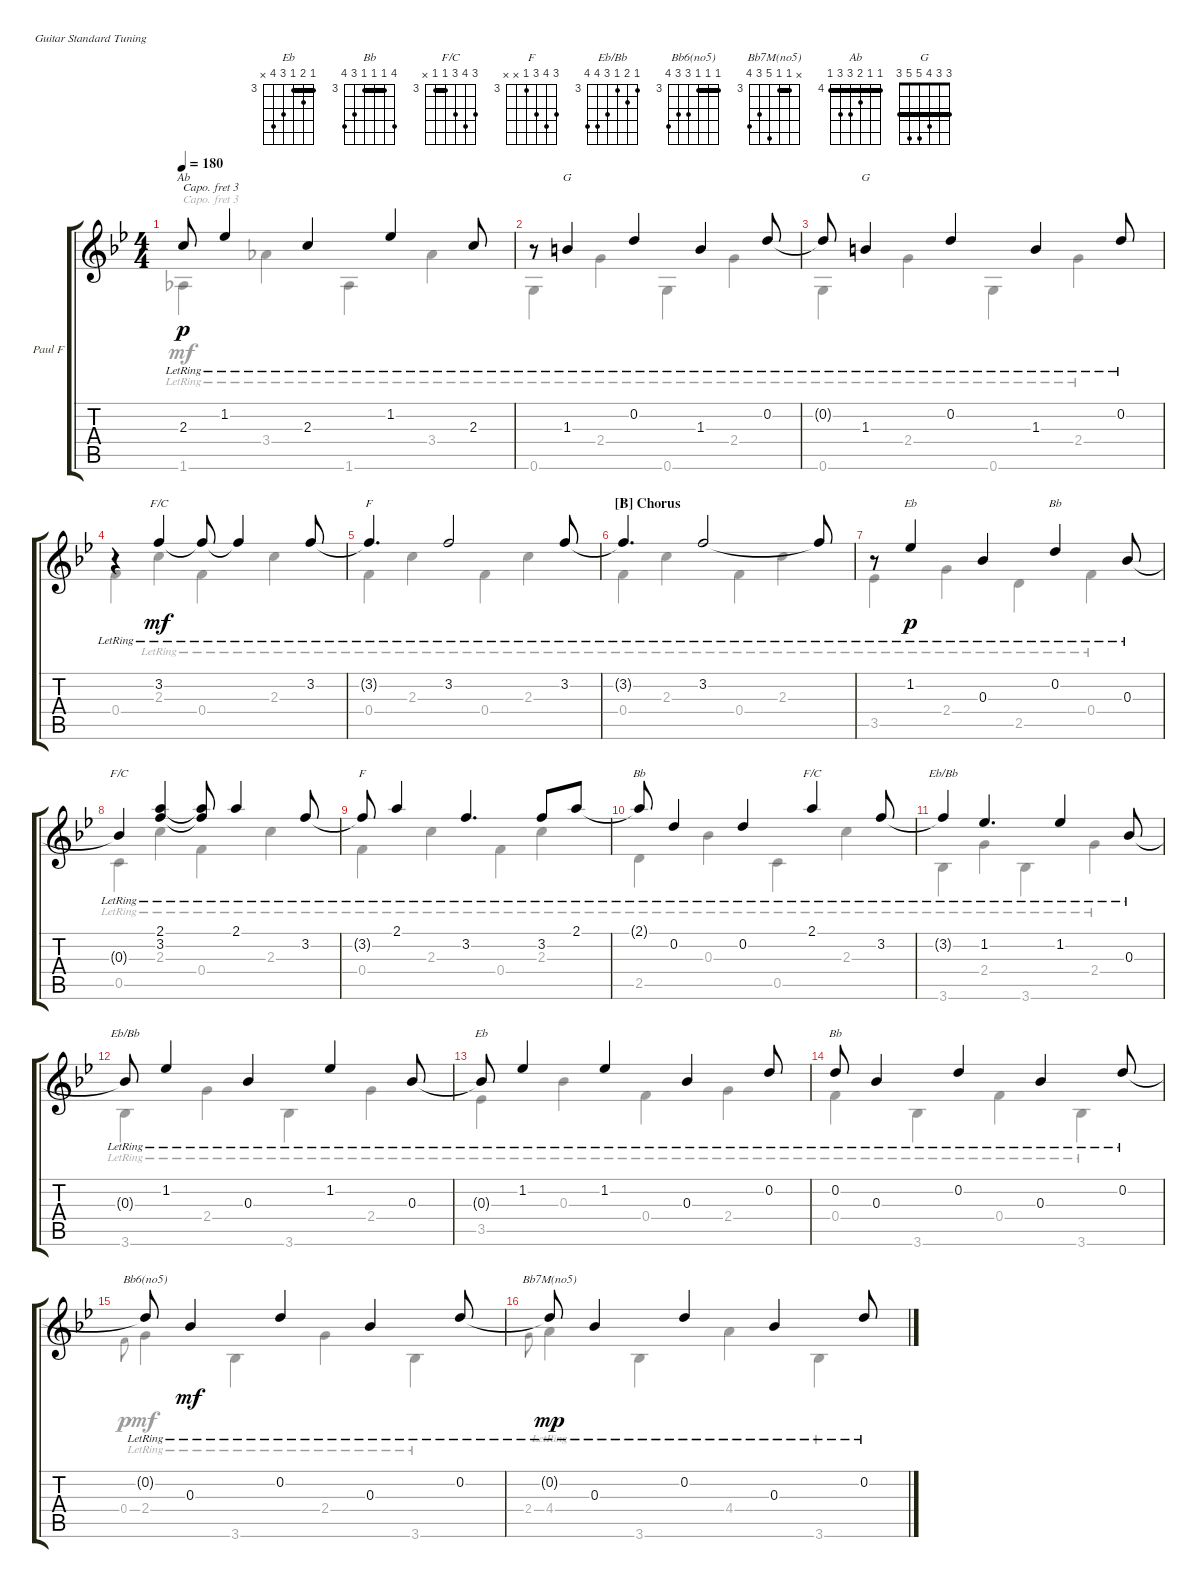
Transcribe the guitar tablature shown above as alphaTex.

\defaultSystemsLayout 4
\bracketExtendMode groupsimilarinstruments
\firstSystemTrackNameOrientation horizontal
\otherSystemsTrackNameOrientation horizontal
\track ("Paul's Fingerpicking" "Paul F") {instrument acousticguitarsteel}
\staff {score tabs}
\capo 3
\tuning (E4 B3 G3 D3 A2 E2)
\chord ("Eb" 3 4 3 5 6 x) {firstfret 3 barre 3}
\chord ("Bb" 6 3 3 3 5 6) {firstfret 3 barre (3 3)}
\chord ("F/C" 5 6 5 3 3 x) {firstfret 3 barre 3}
\chord ("F" 5 6 5 3 x x) {firstfret 3}
\chord ("Eb/Bb" 3 4 3 5 6 6) {firstfret 3}
\chord ("Bb6(no5)" 3 3 3 5 5 6) {firstfret 3 barre (3 3)}
\chord ("Bb7M(no5)" x 3 3 7 5 6) {firstfret 3 barre 3}
\chord ("Ab" 4 4 5 6 6 4) {firstfret 4 barre (4 4)}
\chord ("G" 3 3 4 5 5 3) {barre (3 3)}
\voice
\ts (4 4)
\tempo 180
\clef g2
\ks bb
2.3{lr t}.8{ch "Ab" dy p} 1.2{lr}.4 2.3{lr}.4 1.2{lr}.4 2.3{lr}.8 |
r.8 1.3{lr}.4{ch "G"} 0.2{lr}.4 1.3{lr}.4 0.2{lr}.8 |
0.2{lr t}.8 1.3{lr}.4{ch "G"} 0.2{lr}.4 1.3{lr}.4 0.2{lr}.8 |
r.4 3.2{lr}.4{ch "F/C" dy mf} 3.2{lr t}.8 3.2{lr t}.4 3.2{lr}.8 |
3.2{lr t}.4{d ch "F"} 3.2{lr}.2 3.2{lr}.8 |
\section ("B" "Chorus")
3.2{lr t}.4{d ch "F"} 3.2{lr}.2 3.2{lr t}.8 |
r.8 1.2{lr}.4{ch "Eb" dy p} 0.3{lr}.4 0.2{lr}.4{ch "Bb"} 0.3{lr}.8 |
0.3{lr t}.4{ch "F/C"} (2.1{lr} 3.2{lr}).4 (2.1{lr t} 3.2{lr t}).8 2.1{lr}.4 3.2{lr}.8 |
3.2{lr t}.8{ch "F"} 2.1{lr}.4 3.2{lr}.4{d} 3.2{lr}.8 2.1{lr}.8 |
2.1{lr t}.8{ch "Bb"} 0.2{lr}.4 0.2{lr}.4 2.1{lr}.4{ch "F/C"} 3.2{lr}.8 |
3.2{lr t}.4{ch "Eb/Bb"} 1.2{lr}.4{d} 1.2{lr}.4 0.3{lr}.8 |
0.3{lr t}.8{ch "Eb/Bb"} 1.2{lr}.4 0.3{lr}.4 1.2{lr}.4 0.3{lr}.8 |
0.3{lr t}.8{ch "Eb"} 1.2{lr}.4 1.2{lr}.4 0.3{lr}.4 0.2{lr}.8 |
0.2{lr}.8{ch "Bb"} 0.3{lr}.4 0.2{lr}.4 0.3{lr}.4 0.2{lr}.8 |
0.2{lr t}.8{ch "Bb6(no5)"} 0.3{lr}.4{dy mf} 0.2{lr}.4 0.3{lr}.4 0.2{lr}.8 |
0.2{lr t}.8{ch "Bb7M(no5)" dy mp} 0.3{lr}.4 0.2{lr}.4 0.3{lr}.4 0.2{lr}.8
\voice
\clef g2
\ottava regular
\simile none
\ks bb
1.6{lr}.4{dy mf} 3.4{lr}.4 1.6{lr}.4 3.4{lr}.4 |
0.6{lr}.4 2.4{lr}.4 0.6{lr}.4 2.4{lr}.4 |
0.6{lr}.4 2.4{lr}.4 0.6{lr}.4 2.4{lr}.4 |
0.4.4 2.3{lr}.4 0.4{lr}.4 2.3{lr}.4 |
0.4{lr}.4 2.3{lr}.4 0.4{lr}.4 2.3{lr}.4 |
0.4{lr}.4 2.3{lr}.4 0.4{lr}.4 2.3{lr}.4 |
3.5{lr}.4 2.4{lr}.4 2.5{lr}.4 0.4{lr}.4 |
0.5{lr}.4 2.3{lr}.4 0.4{lr}.4 2.3{lr}.4 |
0.4{lr}.4 2.3{lr}.4 0.4{lr}.4 2.3{lr}.4 |
2.5{lr}.4 0.3{lr}.4 0.5{lr}.4 2.3{lr}.4 |
3.6{lr}.4 2.4{lr}.4 3.6{lr}.4 2.4{lr}.4 |
3.6{lr}.4 2.4{lr}.4 3.6{lr}.4 2.4{lr}.4 |
3.5{lr}.4 0.3{lr}.4 0.4{lr}.4 2.4{lr}.4 |
0.4{lr}.4 3.6{lr}.4 0.4{lr}.4 3.6{lr}.4 |
0.4.8{gr onbeat dy p} 2.4{lr}.4{dy mf} 3.6{lr}.4 2.4{lr}.4 3.6{lr}.4 |
2.4.8{gr onbeat} 4.4{lr}.4 3.6{lr}.4 4.4{lr}.4 3.6{lr}.4
